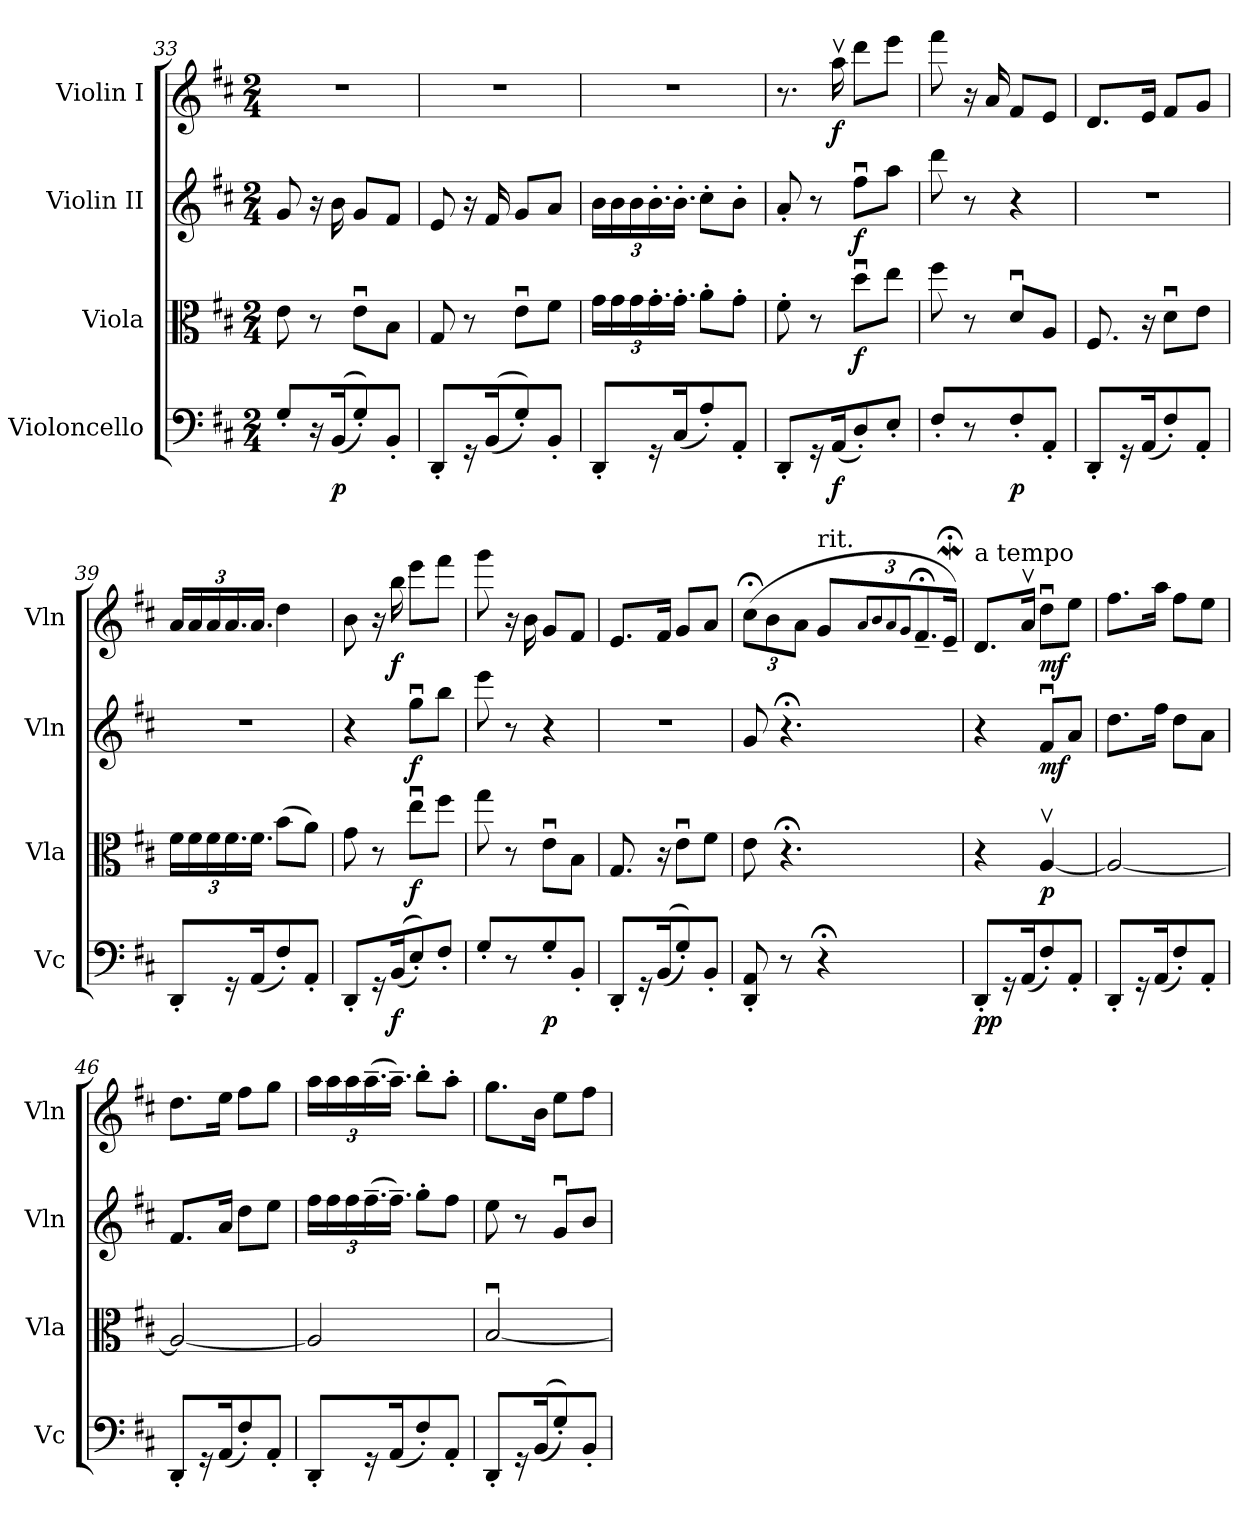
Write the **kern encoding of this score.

**kern	**dynam	**kern	**dynam	**kern	**dynam	**kern	**dynam
*part4	*part4	*part3	*part3	*part2	*part2	*part1	*part1
*staff4	*staff4	*staff3	*staff3	*staff2	*staff2	*staff1	*staff1
*I"Violoncello	*	*I"Viola	*	*I"Violin II	*	*I"Violin I	*
*I'Vc	*	*I'Vla	*	*I'Vln	*	*I'Vln	*
*clefF4	*	*clefC3	*	*clefG2	*	*clefG2	*
*k[f#c#]	*	*k[f#c#]	*	*k[f#c#]	*	*k[f#c#]	*
*M2/4	*	*M2/4	*	*M2/4	*	*M2/4	*
=33	=33	=33	=33	=33	=33	=33	=33
8G'/L	.	8e\	.	8g/	.	2r	.
16r	.	8r	.	16r	.	.	.
!	!LO:DY:b	!	!	!	!	!	!
((16BB/K	p	.	.	16b\	.	.	.
8G'/))	.	8eu\L	.	8g/L	.	.	.
8BB'/J	.	8B\J	.	8f#/J	.	.	.
=34	=34	=34	=34	=34	=34	=34	=34
8DD'/L	.	8G/	.	8e/	.	2r	.
16r	.	8r	.	16r	.	.	.
((16BB/K	.	.	.	16f#/	.	.	.
8G'/))	.	8eu\L	.	8g/L	.	.	.
8BB'/J	.	8f#\J	.	8a/J	.	.	.
=35	=35	=35	=35	=35	=35	=35	=35
*	*	*Xbrackettup	*	*Xbrackettup	*	*	*
8DD'/L	.	24g\LL	.	24b\LL	.	2r	.
.	.	24g\	.	24b\	.	.	.
.	.	24g\	.	24b\	.	.	.
16r	.	24.g'\	.	24.b'\	.	.	.
(16C#/K	.	24.g'\JJ	.	24.b'\JJ	.	.	.
8A'/)	.	8a'\L	.	8cc#'\L	.	.	.
8AA'/J	.	8g'\J	.	8b'\J	.	.	.
!!LO:LB:g=z
=36	=36	=36	=36	=36	=36	=36	=36
8DD'/L	.	8f#'\	.	8a'/	.	8.r	.
16r	.	8r	.	8r	.	.	.
!	!LO:DY:b	!	!	!	!	!	!LO:DY:b
(16AA/K	f	.	.	.	.	16aav\	f
!	!	!	!LO:DY:b	!	!LO:DY:b	!	!
8D'/)	.	8ddu\L	f	8ff#u\L	f	8ddd\L	.
8E'/J	.	8ee\J	.	8aa\J	.	8eee\J	.
=37	=37	=37	=37	=37	=37	=37	=37
8F#'/L	.	8ff#\	.	8ddd\	.	8fff#\	.
8r	.	8r	.	8r	.	16r	.
.	.	.	.	.	.	16a/	.
!	!LO:DY:b	!	!	!	!	!	!
8F#'/	p	8du/L	.	4r	.	8f#/L	.
8AA'/J	.	8A/J	.	.	.	8e/J	.
=38	=38	=38	=38	=38	=38	=38	=38
8DD'/L	.	8.F#/	.	2r	.	8.d/L	.
16r	.	.	.	.	.	.	.
(16AA/K	.	16r	.	.	.	16e/Jk	.
8F#'/)	.	8du\L	.	.	.	8f#/L	.
8AA'/J	.	8e\J	.	.	.	8g/J	.
=39	=39	=39	=39	=39	=39	=39	=39
*	*	*	*	*	*	*Xbrackettup	*
8DD'/L	.	24f#\LL	.	2r	.	24a/LL	.
.	.	24f#\	.	.	.	24a/	.
.	.	24f#\	.	.	.	24a/	.
16r	.	24.f#\	.	.	.	24.a/	.
(16AA/K	.	24.f#\JJ	.	.	.	24.a/JJ	.
8F#'/)	.	(8b\L	.	.	.	4dd\	.
8AA'/J	.	8a\J)	.	.	.	.	.
=40	=40	=40	=40	=40	=40	=40	=40
8DD'/L	.	8g\	.	4r	.	8b\	.
16r	.	8r	.	.	.	16r	.
!	!LO:DY:b	!	!	!	!	!	!LO:DY:b
((16BB/K	f	.	.	.	.	16bb\	f
!	!	!	!LO:DY:b	!	!LO:DY:b	!	!
8E'/))	.	8eeu\L	f	8ggu\L	f	8eee\L	.
8F#'/J	.	8ff#\J	.	8bb\J	.	8fff#\J	.
!!LO:PB:g=z
=41	=41	=41	=41	=41	=41	=41	=41
8G'/L	.	8gg\	.	8eee\	.	8ggg\	.
8r	.	8r	.	8r	.	16r	.
.	.	.	.	.	.	16b\	.
!	!LO:DY:b	!	!	!	!	!	!
8G'/	p	8eu\L	.	4r	.	8g/L	.
8BB'/J	.	8B\J	.	.	.	8f#/J	.
=42	=42	=42	=42	=42	=42	=42	=42
8DD'/L	.	8.G/	.	2r	.	8.e/L	.
16r	.	.	.	.	.	.	.
((16BB/K	.	16r	.	.	.	16f#/Jk	.
8G'/))	.	8eu\L	.	.	.	8g/L	.
8BB'/J	.	8f#\J	.	.	.	8a/J	.
=43	=43	=43	=43	=43	=43	=43	=43
*	*	*	*	*	*	*MM52	*
8DD/' 8AA/'	.	8e\	.	8g/	.	(12cc#;<\L	.
*	*	*	*	*	*	*MM64	*
.	.	.	.	.	.	12b\	.
8r	.	4.r;<	.	4.r;<	.	.	.
.	.	.	.	.	.	12a\J	.
*	*	*	*	*	*	*MM56	*
!	!	!	!	!	!	!LO:TX:a:t=rit.	!
4r;<	.	.	.	.	.	12g/L	.
*	*	*	*	*	*	*MM40	*
.	.	.	.	.	.	8qa/L	.
.	.	.	.	.	.	8qb/	.
.	.	.	.	.	.	8qa/	.
.	.	.	.	.	.	8qg/J	.
.	.	.	.	.	.	12.f#;<~/	.
*	*	*	*	*	*	*MM10	*
.	.	.	.	.	.	24e;<W~/Jk)	.
!!LO:LB:g=z
=44	=44	=44	=44	=44	=44	=44	=44
*	*	*	*	*	*	*MM64	*
!	!	!	!	!	!	!LO:TX:a:t=a tempo	!
!	!LO:DY:b	!	!	!	!	!	!
8DD'/L	pp	4r	.	4r	.	8.d/L	.
16r	.	.	.	.	.	.	.
(16AA/K	.	.	.	.	.	16av/Jk	.
!	!	!	!LO:DY:b	!	!LO:DY:b	!	!LO:DY:b
8F#'/)	.	[4Av/	p	8f#u/L	mf	8ddu\L	mf
8AA'/J	.	.	.	8a/J	.	8ee\J	.
=45	=45	=45	=45	=45	=45	=45	=45
8DD'/L	.	2A/_	.	8.dd\L	.	8.ff#\L	.
16r	.	.	.	.	.	.	.
(16AA/K	.	.	.	16ff#\Jk	.	16aa\Jk	.
8F#'/)	.	.	.	8dd\L	.	8ff#\L	.
8AA'/J	.	.	.	8a\J	.	8ee\J	.
=46	=46	=46	=46	=46	=46	=46	=46
8DD'/L	.	2A/_	.	8.f#/L	.	8.dd\L	.
16r	.	.	.	.	.	.	.
(16AA/K	.	.	.	16a/Jk	.	16ee\Jk	.
8F#'/)	.	.	.	8dd\L	.	8ff#\L	.
8AA'/J	.	.	.	8ee\J	.	8gg\J	.
=47	=47	=47	=47	=47	=47	=47	=47
8DD'/L	.	2A/]	.	24ff#\LL	.	24aa\LL	.
.	.	.	.	24ff#\	.	24aa\	.
.	.	.	.	24ff#\	.	24aa\	.
16r	.	.	.	(24.ff#~\	.	(24.aa~\	.
(16AA/K	.	.	.	24.ff#~\JJ)	.	24.aa~\JJ)	.
8F#'/)	.	.	.	8gg'\L	.	8bb'\L	.
8AA'/J	.	.	.	8ff#\J	.	8aa'\J	.
=48	=48	=48	=48	=48	=48	=48	=48
8DD'/L	.	[2Bu/	.	8ee\	.	8.gg\L	.
16r	.	.	.	8r	.	.	.
((16BB/K	.	.	.	.	.	16b\Jk	.
8G'/))	.	.	.	8gu/L	.	8ee\L	.
8BB'/J	.	.	.	8b/J	.	8ff#\J	.
=	=	=	=	=	=	=	=
*-	*-	*-	*-	*-	*-	*-	*-
